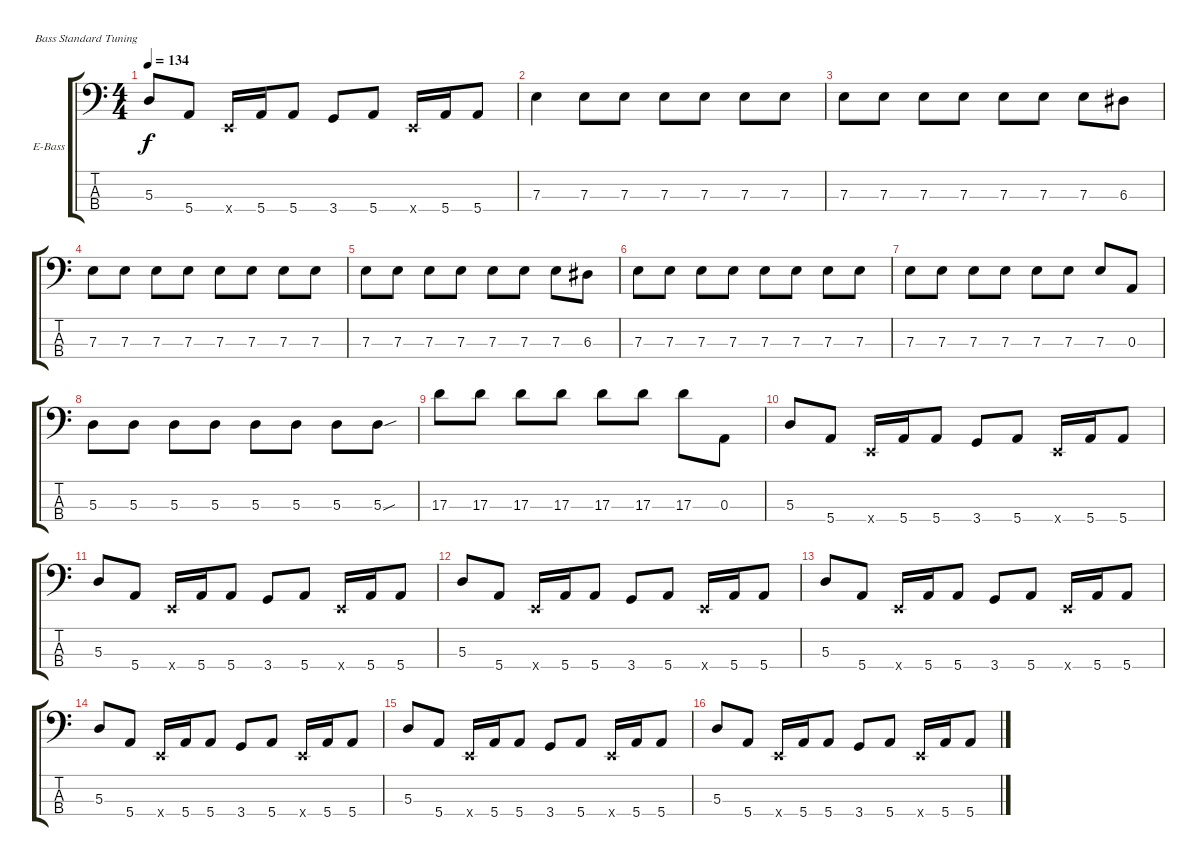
\defaultSystemsLayout 4
\bracketExtendMode groupsimilarinstruments
\firstSystemTrackNameOrientation horizontal
\otherSystemsTrackNameOrientation horizontal
\track ("Electric Bass" "E-Bass") {instrument electricbassfinger}
\staff {score tabs}
\tuning (G2 D2 A1 E1)
\ts (4 4)
\tempo 134
\clef f4
\scale
0.333333
\ks c
5.3.8{dy f} 5.4.8 0.4{x}.16 5.4.16 5.4.8 3.4.8 5.4.8 0.4{x}.16 5.4.16 5.4.8 |
\scale
0.333333 7.3.4 7.3.8 7.3.8 7.3.8 7.3.8 7.3.8 7.3.8 |
\scale
0.333333 7.3.8 7.3.8 7.3.8 7.3.8 7.3.8 7.3.8 7.3.8 6.3.8 |
\scale
0.333333 7.3.8 7.3.8 7.3.8 7.3.8 7.3.8 7.3.8 7.3.8 7.3.8 |
\scale
0.333333 7.3.8 7.3.8 7.3.8 7.3.8 7.3.8 7.3.8 7.3.8 6.3.8 |
\scale
0.333333 7.3.8 7.3.8 7.3.8 7.3.8 7.3.8 7.3.8 7.3.8 7.3.8 |
\scale
0.333333 7.3.8 7.3.8 7.3.8 7.3.8 7.3.8 7.3.8 7.3.8 0.3.8 |
\scale
0.333333 5.3.8 5.3.8 5.3.8 5.3.8 5.3.8 5.3.8 5.3.8 5.3{sou}.8 |
\scale
0.333333 17.3.8 17.3.8 17.3.8 17.3.8 17.3.8 17.3.8 17.3.8 0.3.8 |
\scale
0.333333 5.3.8 5.4.8 0.4{x}.16 5.4.16 5.4.8 3.4.8 5.4.8 0.4{x}.16 5.4.16 5.4.8 |
\scale
0.333333 5.3.8 5.4.8 0.4{x}.16 5.4.16 5.4.8 3.4.8 5.4.8 0.4{x}.16 5.4.16 5.4.8 |
\scale
0.333333 5.3.8 5.4.8 0.4{x}.16 5.4.16 5.4.8 3.4.8 5.4.8 0.4{x}.16 5.4.16 5.4.8 |
\scale
0.333333 5.3.8 5.4.8 0.4{x}.16 5.4.16 5.4.8 3.4.8 5.4.8 0.4{x}.16 5.4.16 5.4.8 |
\scale
0.333333 5.3.8 5.4.8 0.4{x}.16 5.4.16 5.4.8 3.4.8 5.4.8 0.4{x}.16 5.4.16 5.4.8 |
\scale
0.333333 5.3.8 5.4.8 0.4{x}.16 5.4.16 5.4.8 3.4.8 5.4.8 0.4{x}.16 5.4.16 5.4.8 |
\scale
0.333333 5.3.8 5.4.8 0.4{x}.16 5.4.16 5.4.8 3.4.8 5.4.8 0.4{x}.16 5.4.16 5.4.8
